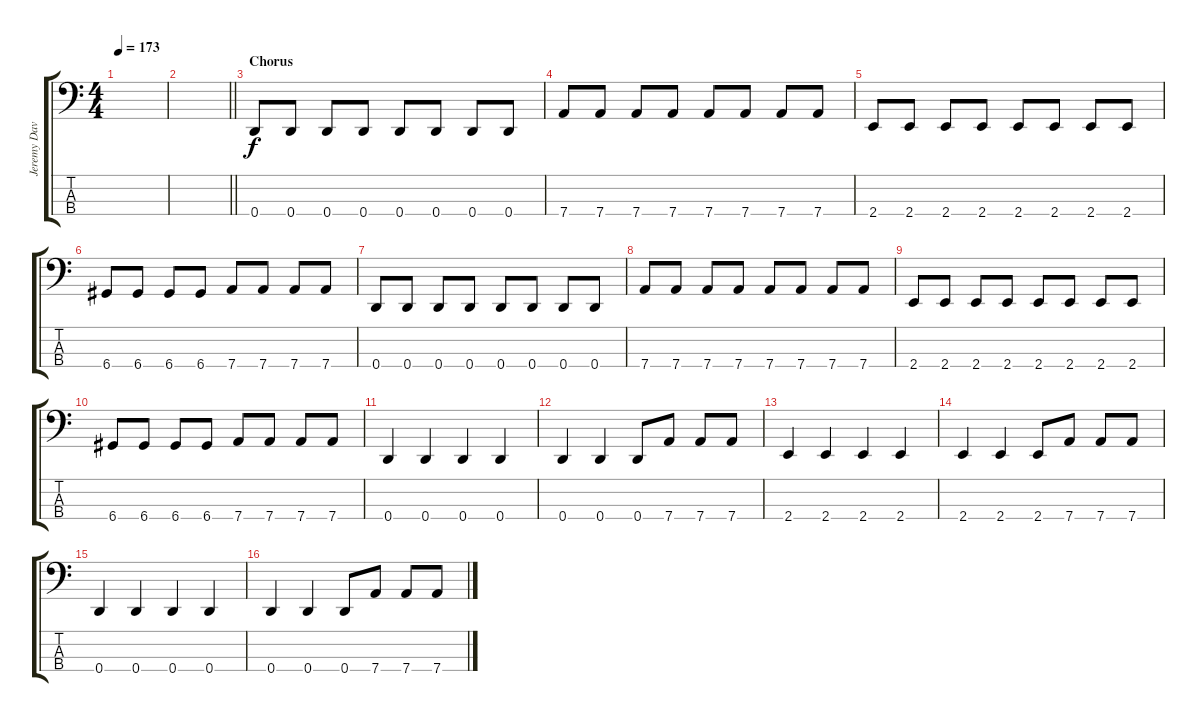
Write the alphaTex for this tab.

\track ("Jeremy Davis" "Jeremy Dav") {instrument electricbasspick}
\staff {score tabs}
\tuning (G2 D2 A1 D1) {hide}
\ts (4 4)
\tempo 173
\clef f4
\ks c
|
\barLineRight lightlight
|
\section ("" "Chorus")
0.4.8 0.4.8 0.4.8 0.4.8 0.4.8 0.4.8 0.4.8 0.4.8 |
7.4.8 7.4.8 7.4.8 7.4.8 7.4.8 7.4.8 7.4.8 7.4.8 |
2.4.8 2.4.8 2.4.8 2.4.8 2.4.8 2.4.8 2.4.8 2.4.8 |
6.4.8 6.4.8 6.4.8 6.4.8 7.4.8 7.4.8 7.4.8 7.4.8 |
0.4.8 0.4.8 0.4.8 0.4.8 0.4.8 0.4.8 0.4.8 0.4.8 |
7.4.8 7.4.8 7.4.8 7.4.8 7.4.8 7.4.8 7.4.8 7.4.8 |
2.4.8 2.4.8 2.4.8 2.4.8 2.4.8 2.4.8 2.4.8 2.4.8 |
6.4.8 6.4.8 6.4.8 6.4.8 7.4.8 7.4.8 7.4.8 7.4.8 |
0.4.4 0.4.4 0.4.4 0.4.4 |
0.4.4 0.4.4 0.4.8 7.4.8 7.4.8 7.4.8 |
2.4.4 2.4.4 2.4.4 2.4.4 |
2.4.4 2.4.4 2.4.8 7.4.8 7.4.8 7.4.8 |
0.4.4 0.4.4 0.4.4 0.4.4 |
0.4.4 0.4.4 0.4.8 7.4.8 7.4.8 7.4.8
